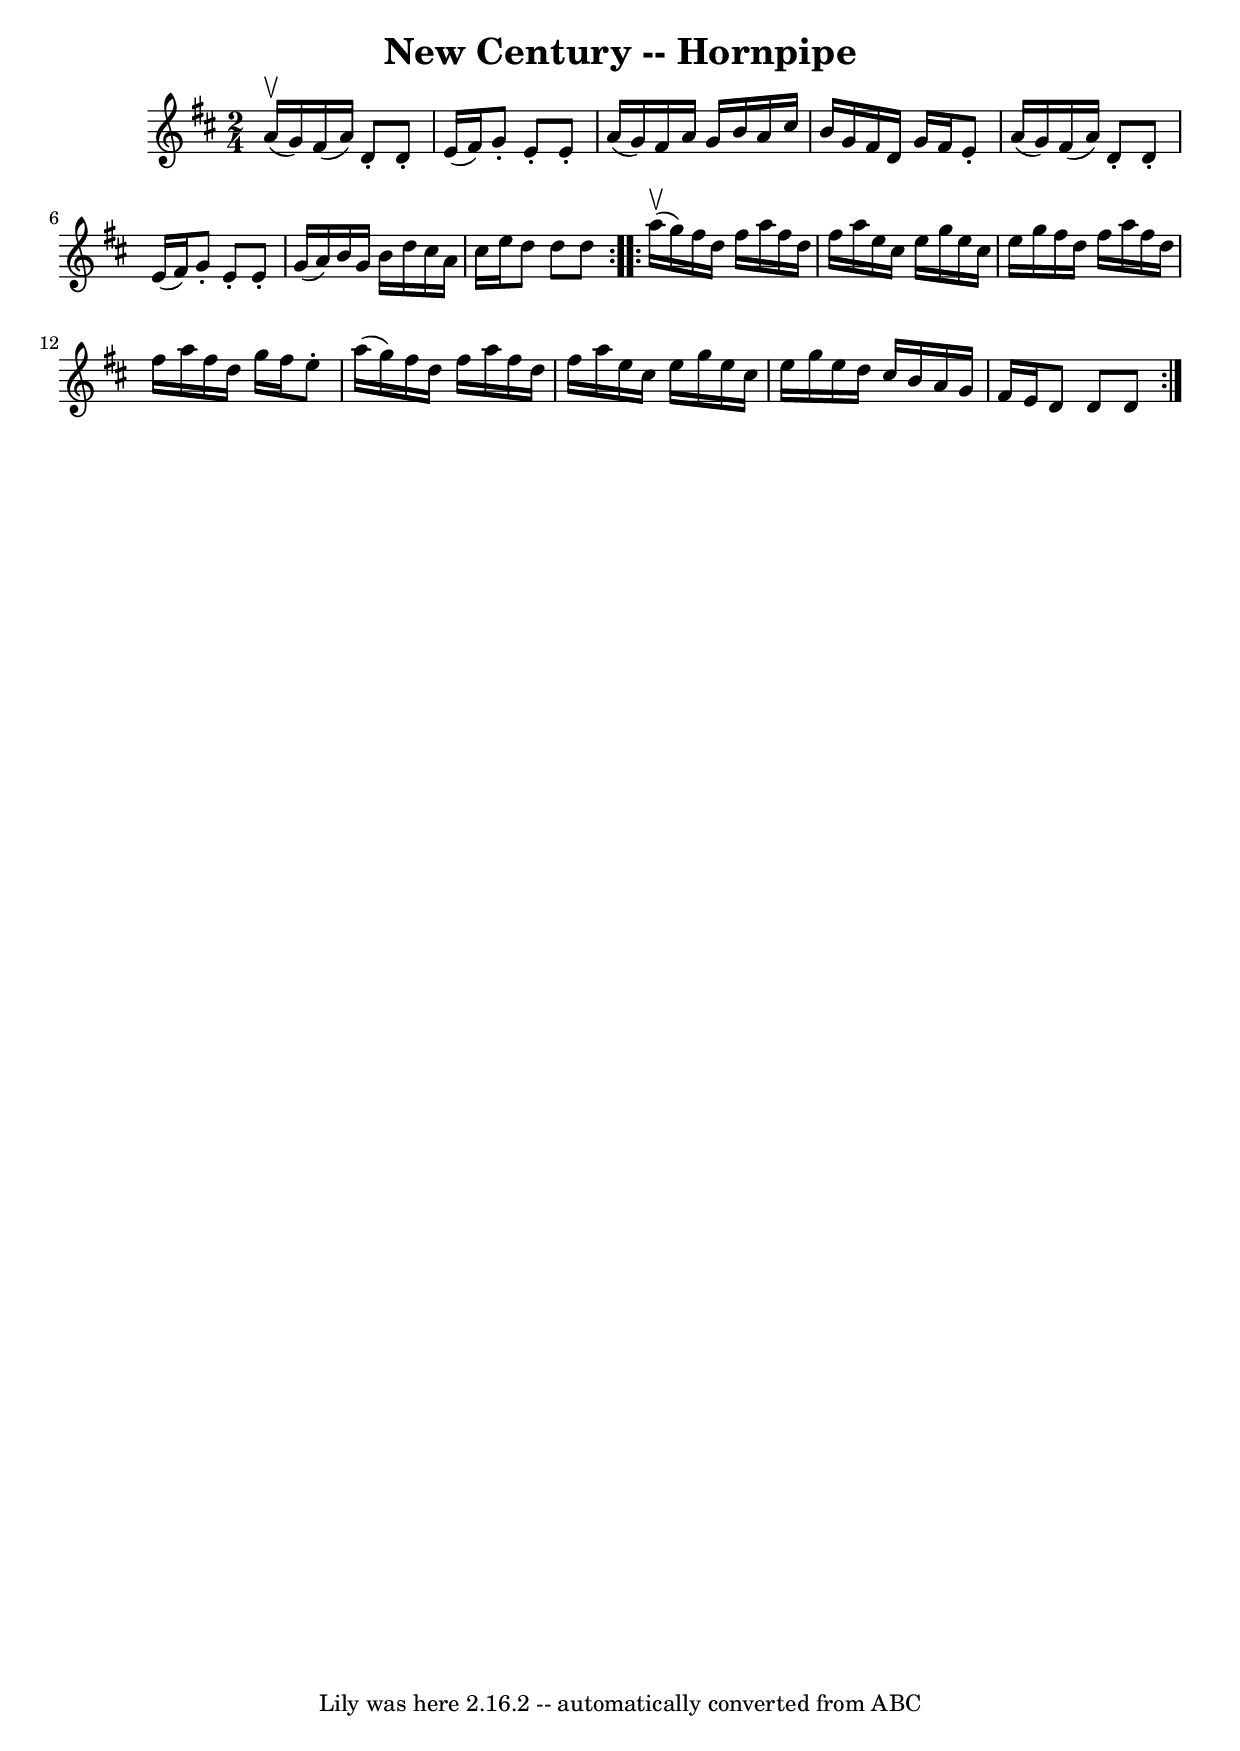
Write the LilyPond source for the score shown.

\version "2.16.2"
\include "Mammoth.ily"
\header {
  %% book = "Cole's 1000 Fiddle Tunes"
  crossRefNumber = "1"
  footnotes = ""
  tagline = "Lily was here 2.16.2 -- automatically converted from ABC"
  title = "New Century -- Hornpipe"

}
voicedefault =  {



  \repeat volta 2 {

    \time 2/4 
    \key d \major
 a'16 (^\upbow g'16) |
    fis'16 (a'16 
    ) d'8 -. d'8 -. e'16 (fis'16) |
    g'8 -. e'8 -. e'8 -. 
    a'16 (g'16) |
    fis'16 a'16 g'16 b'16 a'16    
    cis''16 b'16 g'16  |
    fis'16 d'16 g'16 fis'16 e'8 -.  
    a'16 (g'16) |
    fis'16 (a'16) d'8 -. d'8 -. e'16 (
    fis'16) |
    g'8 -. e'8 -. e'8 -. g'16 (a'16) |
    
    b'16 g'16 b'16 d''16 cis''16 a'16 cis''16 e''16  |
    
    d''8 d''8 d''8  
  }     
  \repeat volta 2 {
    a''16 (^\upbow g''16) 
    |
    fis''16 d''16 fis''16 a''16 fis''16 d''16 fis''16  
    a''16  |
    e''16 cis''16 e''16 g''16 e''16 cis''16    
    e''16 g''16  |
    fis''16 d''16 fis''16 a''16 fis''16    
    d''16 fis''16 a''16  |
    fis''16 d''16 g''16 fis''16    
    e''8 -. a''16 (g''16) |
    fis''16 d''16 fis''16 a''16 
    fis''16 d''16 fis''16 a''16  |
    e''16 cis''16 e''16   
    g''16 e''16 cis''16 e''16 g''16  |
    e''16 d''16    
    cis''16 b'16 a'16 g'16 fis'16 e'16  |
    d'8 d'8 d'8 
    
  }   

}

\score{
  <<

    \context Staff="default"
    {
      \voicedefault 
      
    }

  >>
  \layout {
    
  }
  \midi {
  }

}
